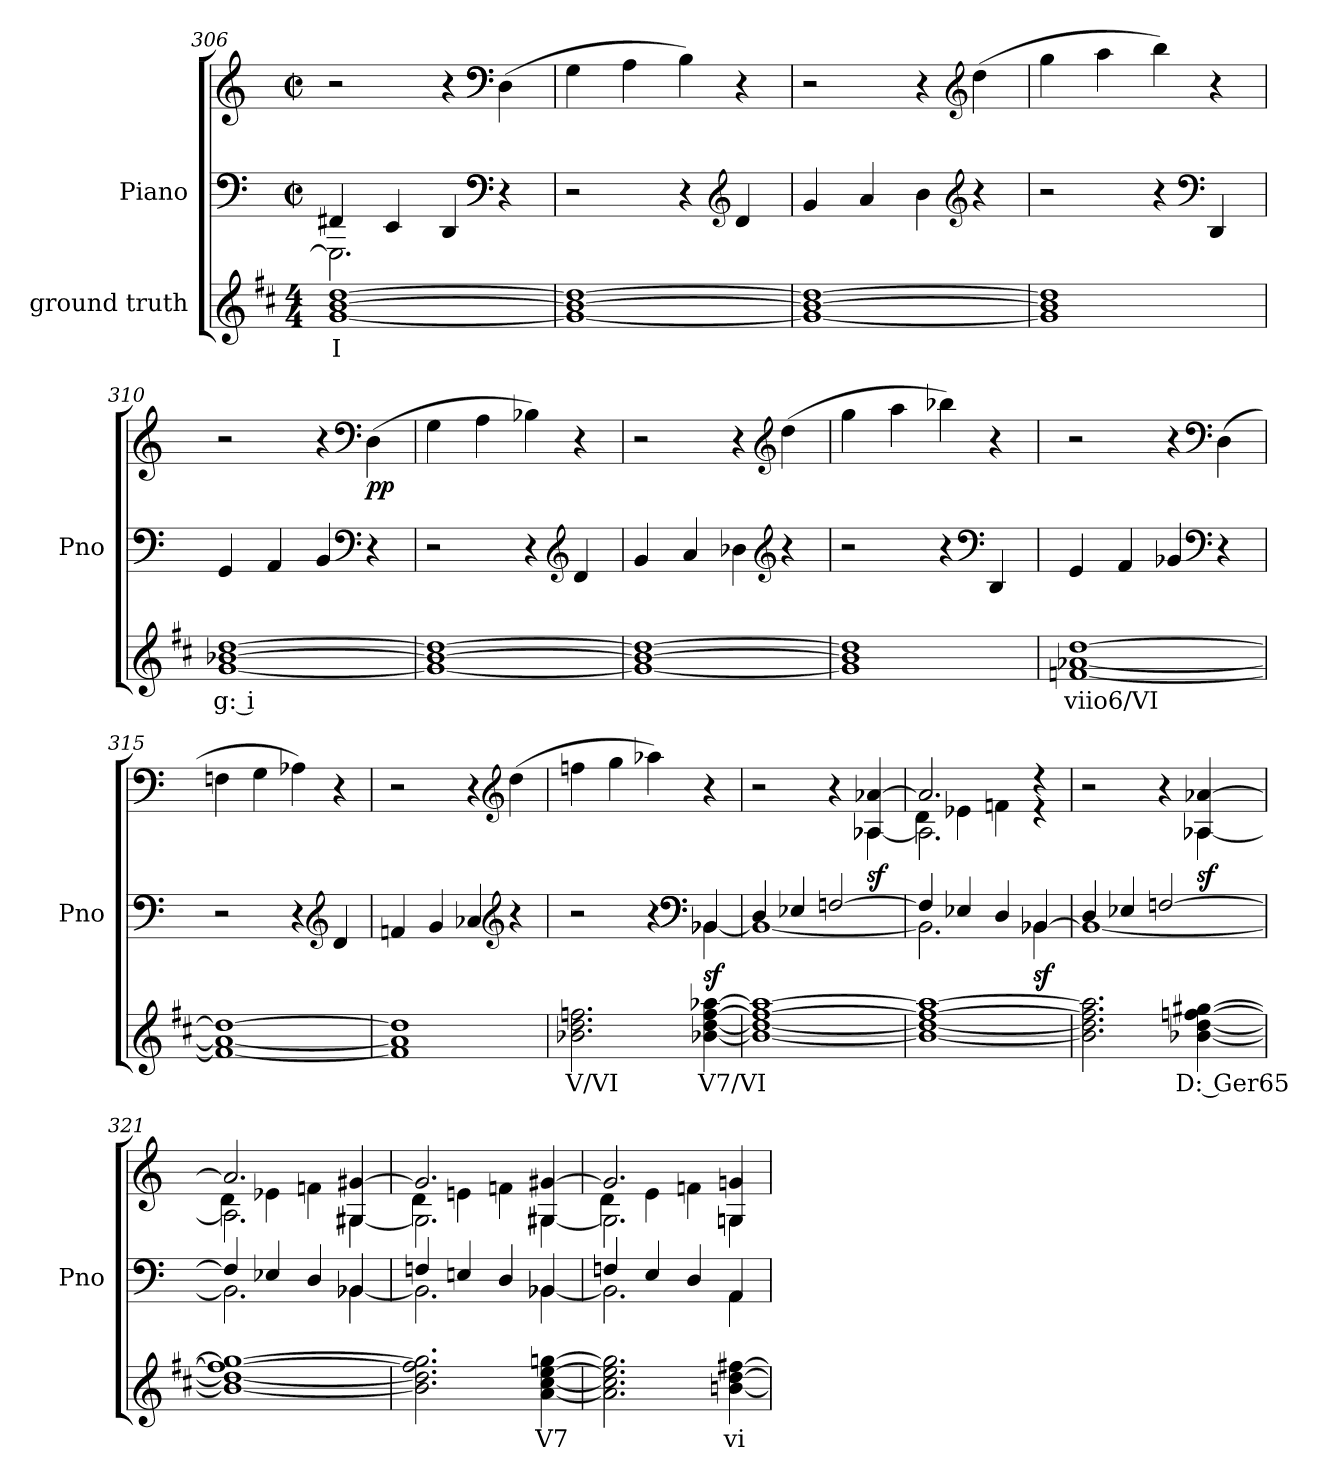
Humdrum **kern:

**kern	**text	**kern	**kern	**dynam
*part2	*part2	*part1	*part1	*part1
*staff3	*staff3	*staff2	*staff1	*staff1/2
*I"ground truth	*	*I"Piano	*	*
*	*	*I'Pno	*	*
*	*	*clefF4	*clefG2	*
*k[f#c#]	*	*k[]	*k[]	*
*D:	*	*C:	*C:	*
*M4/4	*	*M2/2	*M2/2	*
*	*	*met(c|)	*met(c|)	*
=306	=306	=306	=306	=306
*	*	*^	*^	*
[1g [1b [1dd	I	4FF#/	2.GGG\]	2r	2.ryy	.
.	.	4EE/	.	.	.	.
.	.	4DD/	.	4r	.	.
*	*	*clefF4	*	*clefF4	*	*
.	.	4r	4ryy	(>4D\	4ryy	.
*	*	*v	*v	*	*	*
*	*	*	*v	*v	*
!!LO:LB:g=z
=307	=307	=307	=307	=307
1g_ 1b_ 1dd_	.	2r	4G\	.
.	.	.	4A\	.
.	.	4r	4B\)	.
*	*	*clefG2	*	*
.	.	4d/	4r	.
=308	=308	=308	=308	=308
1g_ 1b_ 1dd_	.	4g/	2r	.
.	.	4a/	.	.
.	.	4b\	4r	.
*	*	*clefG2	*clefG2	*
.	.	4r	(>4dd\	.
=309	=309	=309	=309	=309
1g] 1b] 1dd]	.	2r	4gg\	.
.	.	.	4aa\	.
.	.	4r	4bb\)	.
*	*	*clefF4	*	*
.	.	4DD/	4r	.
=310	=310	=310	=310	=310
[1g [1b-X [1dd	g: i	4GG/	2r	.
.	.	4AA/	.	.
.	.	4BB/	4r	.
*	*	*clefF4	*clefF4	*
!	!	!	!	!LO:DY:b
.	.	4r	(>4D\	pp
=311	=311	=311	=311	=311
1g_ 1b-_ 1dd_	.	2r	4G\	.
.	.	.	4A\	.
.	.	4r	4B-X\)	.
*	*	*clefG2	*	*
.	.	4d/	4r	.
=312	=312	=312	=312	=312
1g_ 1b-_ 1dd_	.	4g/	2r	.
.	.	4a/	.	.
.	.	4b-X\	4r	.
*	*	*clefG2	*clefG2	*
.	.	4r	(>4dd\	.
!!LO:LB:g=z
=313	=313	=313	=313	=313
1g] 1b-] 1dd]	.	2r	4gg\	.
.	.	.	4aa\	.
.	.	4r	4bb-X\)	.
*	*	*clefF4	*	*
.	.	4DD/	4r	.
=314	=314	=314	=314	=314
[1fn [1a-X [1dd	viio6/VI	4GG/	2r	.
.	.	4AA/	.	.
.	.	4BB-X/	4r	.
*	*	*clefF4	*clefF4	*
.	.	4r	(>4D\	.
=315	=315	=315	=315	=315
1f_ 1a-_ 1dd_	.	2r	4Fn\	.
.	.	.	4G\	.
.	.	4r	4A-X\)	.
*	*	*clefG2	*	*
.	.	4d/	4r	.
=316	=316	=316	=316	=316
1f] 1a-] 1dd]	.	4fn/	2r	.
.	.	4g/	.	.
.	.	4a-X/	4r	.
*	*	*clefG2	*clefG2	*
.	.	4r	(>4dd\	.
=317	=317	=317	=317	=317
*	*	*^	*^	*
2.b-X 2.dd 2.ffn	V/VI	2r	2.ryy	4ffn\	2.ryy	.
.	.	.	.	4gg\	.	.
.	.	4r	.	4aa-X\)	.	.
*	*	*clefF4	*	*	*	*
!	!	!	!	!	!	!LO:DY:b=2
[4b-X [4dd [4ff [4aa-X	V7/VI	4BB-X/	[4BB-\	4r	4ryy	sf
*	*	*v	*v	*	*	*
*	*	*	*v	*v	*
=318	=318	=318	=318	=318
*	*	*^	*^	*
*	*	*	*^	*	*^	*
*	*	*	*	*^	*	*	*	*
1b-_ 1dd_ 1ff_ 1aa-_	.	2.ryy	2.ryy	4D/	1BB-_	2r	2.ryy	2.ryy	.
.	.	.	.	4E-X/	.	.	.	.	.
.	.	.	.	[2Fn/	.	4r	.	.	.
!	!	!	!	!	!	!	!	!	!LO:DY:b
.	.	4ryy	4ryy	.	.	[4a-X/	[4A-X\	4A-/	sf
*	*	*v	*v	*v	*v	*	*	*	*
!!LO:LB:g=z	!!	!!
=319	=319	=319	=319	=319	=319	=319
*	*	*^	*	*	*	*
*	*	*	*^	*	*	*	*
1b-_ 1dd_ 1ff_ 1aa-_	.	2.ryy	4F/]	2.BB-\]	2.a-/]	2.A-\]	4d\	.
.	.	.	4E-X/	.	.	.	4e-X\	.
.	.	.	4D/	.	.	.	4fn\	.
!	!	!	!	!	!	!	!	!LO:DY:b=2
.	.	4ryy	4BB-X/	[4BB-\	4rdd	4re	4ryy	sf
*	*	*v	*v	*v	*	*	*	*
=320	=320	=320	=320	=320	=320	=320
*	*	*^	*	*	*	*
*	*	*	*^	*	*	*	*
*	*	*	*	*^	*	*	*	*
2.b-] 2.dd] 2.ff] 2.aa-]	.	2.ryy	2.ryy	4D/	1BB-_	2r	2.ryy	2.ryy	.
.	.	.	.	4E-X/	.	.	.	.	.
.	.	.	.	[2Fn/	.	4r	.	.	.
!	!	!	!	!	!	!	!	!	!LO:DY:b
[4b-X [4dd [4ffn [4gg#X	D: Ger65	4ryy	4ryy	.	.	[4a-X/	[4A-X\	4A-/	sf
*	*	*v	*v	*v	*v	*	*	*	*
=321	=321	=321	=321	=321	=321	=321
*	*	*^	*	*	*	*
1b-_ 1dd_ 1ff_ 1gg#_	.	4F/]	2.BB-\]	2.a-/]	2.A-\]	4d\	.
.	.	4E-X/	.	.	.	4e-X\	.
.	.	4D/	.	.	.	4fn\	.
!	!	!	!	!	!	!	!LO:DY:b=2
!	!	!	!	!	!	!	!LO:DY:n=1:b
.	.	4BB-X/	[4BB-\	[4g#X/	[4G#X\	4G#/	sf sf
=322	=322	=322	=322	=322	=322	=322	=322
2.b-] 2.dd] 2.ff] 2.gg#]	.	4Fn/	2.BB-\]	2.g#/]	2.G#\]	4d\	.
.	.	4En/	.	.	.	4en\	.
.	.	4D/	.	.	.	4fn\	.
!	!	!	!	!	!	!	!LO:DY:b=2
!	!	!	!	!	!	!	!LO:DY:n=1:b
[4a [4cc# [4ee [4ggn	V7	4BB-X/	[4BB-\	[4g#X/	[4G#X\	4G#/	sf sf
=323	=323	=323	=323	=323	=323	=323	=323
2.a] 2.cc#] 2.ee] 2.gg]	.	4Fn/	2.BB-\]	2.g#/]	2.G#\]	4d\	.
.	.	4E/	.	.	.	4e\	.
.	.	4D/	.	.	.	4fn\	.
!	!	!	!	!	!	!	!LO:DY:b=2
!	!	!	!	!	!	!	!LO:DY:n=1:b
[4bn [4dd [4ff#X	vi	4AA/	[4AA\	[4gn/	[4Gn\	4Gn/	sf sf
*	*	*v	*v	*	*	*	*
*	*	*	*v	*v	*v	*
=	=	=	=	=
*-	*-	*-	*-	*-
